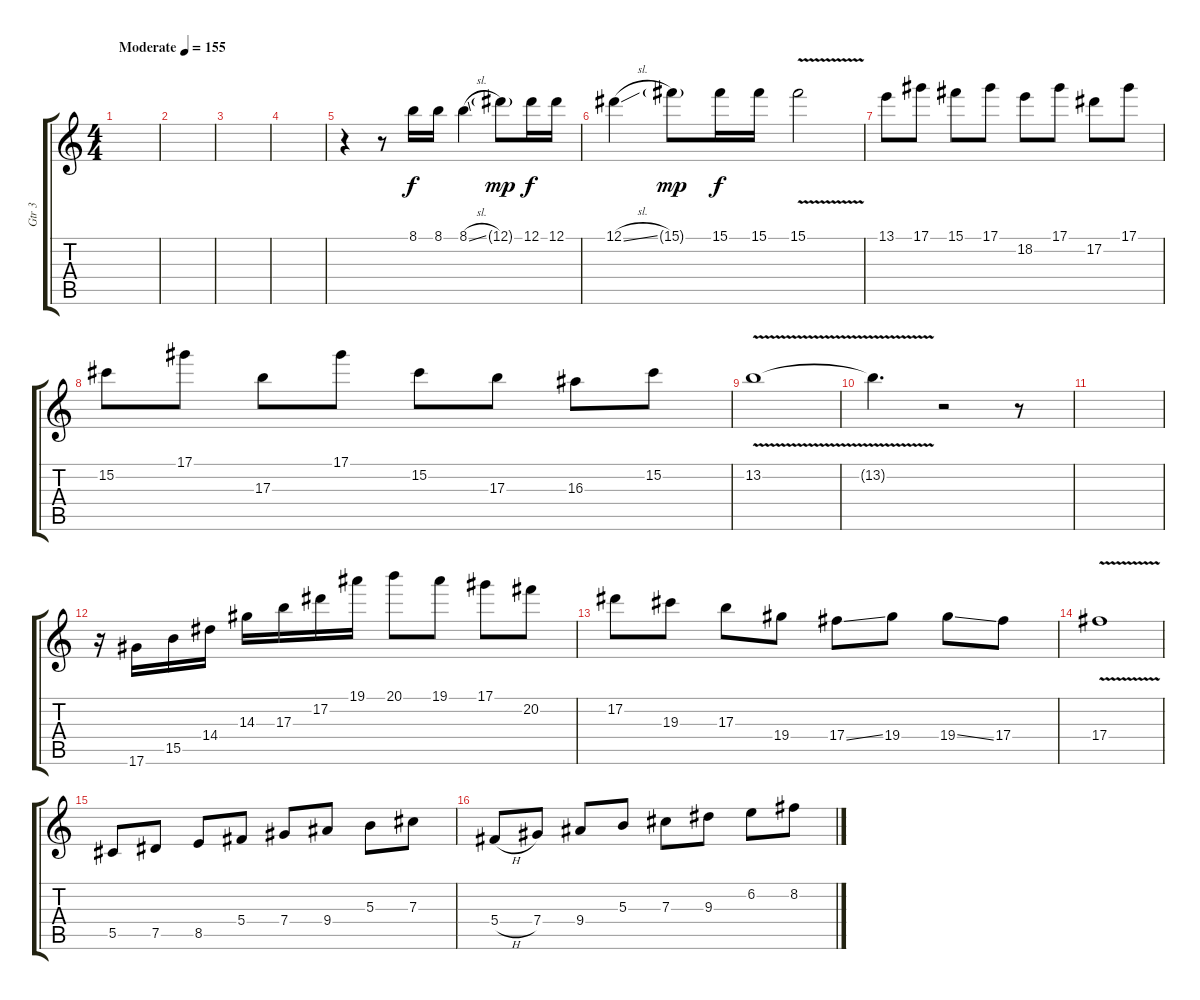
\track ("Gtr 3" "Gtr 3") {instrument electricguitarjazz}
\staff {score tabs}
\tuning (Eb4 Bb3 Gb3 Db3 Ab2 Eb2) {hide}
\ts (4 4)
\tempo (155 "Moderate")
\clef g2
\ks c
|
|
|
|
r.4 r.8 8.1.16 8.1.16 8.1{sl}.4 12.1{g}.8{dy mp} 12.1.16{dy f} 12.1.16 |
12.1{sl}.4 15.1{g}.8{dy mp} 15.1.16{dy f} 15.1.16 15.1{v}.2 |
13.1.8 17.1.8 15.1.8 17.1.8 18.2.8 17.1.8 17.2.8 17.1.8 |
15.2.8 17.1.8 17.3.8 17.1.8 15.2.8 17.3.8 16.3.8 15.2.8 |
13.2{v}.1 |
13.2{t}.4{d} r.2 r.8 |
|
r.16 17.6.16 15.5.16 14.4.16 14.3.16 17.3.16 17.2.16 19.1.16 20.1.8 19.1.8 17.1.8 20.2.8 |
17.2.8 19.3.8 17.3.8 19.4.8 17.4{ss}.8 19.4.8 19.4{ss}.8 17.4.8 |
17.4{v}.1 |
5.5.8 7.5.8 8.5.8 5.4.8 7.4.8 9.4.8 5.3.8 7.3.8 |
5.4{h}.8 7.4.8 9.4.8 5.3.8 7.3.8 9.3.8 6.2.8 8.2.8
